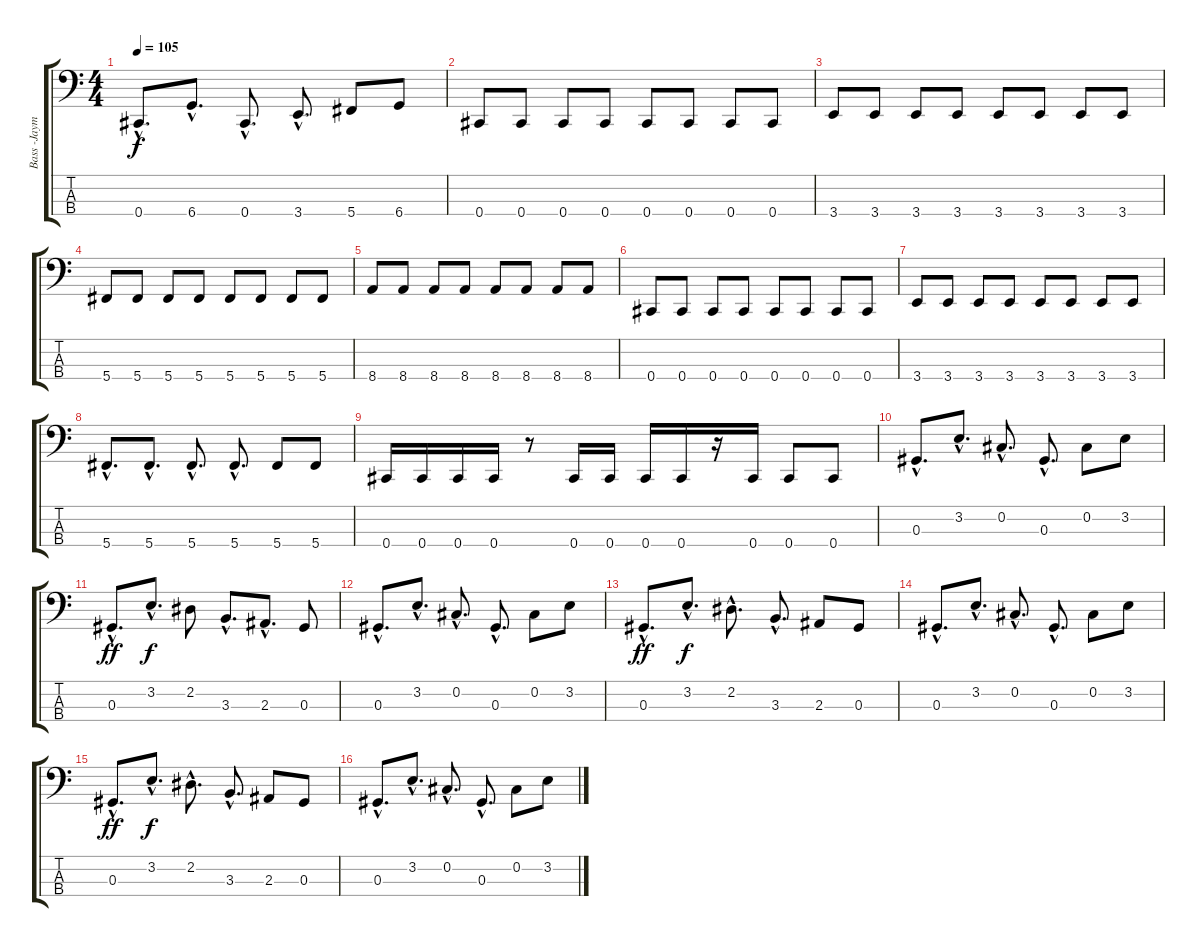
\track ("Bass -Jaymo" "Bass -Jaym") {instrument electricbassfinger}
\staff {score tabs}
\tuning (Gb2 Db2 Ab1 Db1) {hide}
\ts (4 4)
\tempo 105
\clef f4
\ks c
0.4{hac}.8{d dy f} 6.4{hac}.8{d} 0.4{hac}.8{d} 3.4{hac}.8{d} 5.4.8 6.4.8 |
0.4.8 0.4.8 0.4.8 0.4.8 0.4.8 0.4.8 0.4.8 0.4.8 |
3.4.8 3.4.8 3.4.8 3.4.8 3.4.8 3.4.8 3.4.8 3.4.8 |
5.4.8 5.4.8 5.4.8 5.4.8 5.4.8 5.4.8 5.4.8 5.4.8 |
8.4.8 8.4.8 8.4.8 8.4.8 8.4.8 8.4.8 8.4.8 8.4.8 |
0.4.8 0.4.8 0.4.8 0.4.8 0.4.8 0.4.8 0.4.8 0.4.8 |
3.4.8 3.4.8 3.4.8 3.4.8 3.4.8 3.4.8 3.4.8 3.4.8 |
5.4{hac}.8{d} 5.4{hac}.8{d} 5.4{hac}.8{d} 5.4{hac}.8{d} 5.4.8 5.4.8 |
0.4.16 0.4.16 0.4.16 0.4.16 r.8 0.4.16 0.4.16 0.4.16 0.4.16 r.16 0.4.16 0.4.8 0.4.8 |
0.3{hac}.8{d} 3.2{hac}.8{d} 0.2{hac}.8{d} 0.3{hac}.8{d} 0.2.8 3.2.8 |
0.3{hac}.8{d dy ff} 3.2{hac}.8{d dy f} 2.2.8 3.3{hac}.8{d} 2.3{hac}.8{d} 0.3.8 |
0.3{hac}.8{d} 3.2{hac}.8{d} 0.2{hac}.8{d} 0.3{hac}.8{d} 0.2.8 3.2.8 |
0.3{hac}.8{d dy ff} 3.2{hac}.8{d dy f} 2.2{hac}.8{d} 3.3{hac}.8{d} 2.3.8 0.3.8 |
0.3{hac}.8{d} 3.2{hac}.8{d} 0.2{hac}.8{d} 0.3{hac}.8{d} 0.2.8 3.2.8 |
0.3{hac}.8{d dy ff} 3.2{hac}.8{d dy f} 2.2{hac}.8{d} 3.3{hac}.8{d} 2.3.8 0.3.8 |
0.3{hac}.8{d} 3.2{hac}.8{d} 0.2{hac}.8{d} 0.3{hac}.8{d} 0.2.8 3.2.8
